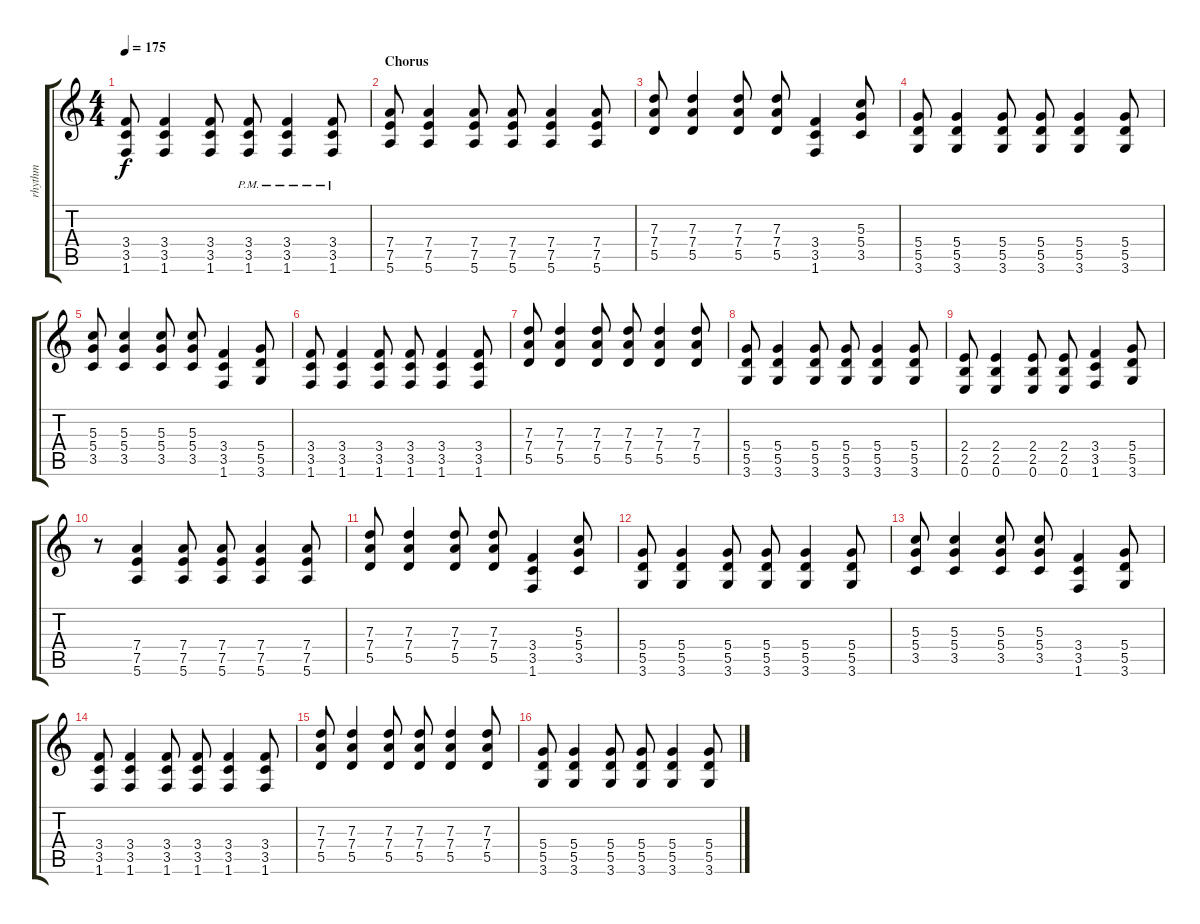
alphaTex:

\track ("rhythm" "rhythm") {instrument distortionguitar}
\staff {score tabs}
\tuning (E4 B3 G3 D3 A2 E2) {hide}
\ts (4 4)
\tempo 175
\clef g2
\ks c
(3.4 3.5 1.6).8{dy f} (3.4 3.5 1.6).4 (3.4 3.5 1.6).8 (3.4{pm} 3.5{pm} 1.6{pm}).8 (3.4{pm} 3.5{pm} 1.6{pm}).4 (3.4{pm} 3.5{pm} 1.6{pm}).8 |
\section ("" "Chorus")
(7.4 7.5 5.6).8 (7.4 7.5 5.6).4 (7.4 7.5 5.6).8 (7.4 7.5 5.6).8 (7.4 7.5 5.6).4 (7.4 7.5 5.6).8 |
(7.3 7.4 5.5).8 (7.3 7.4 5.5).4 (7.3 7.4 5.5).8 (7.3 7.4 5.5).8 (3.4 3.5 1.6).4 (5.3 5.4 3.5).8 |
(5.4 5.5 3.6).8 (5.4 5.5 3.6).4 (5.4 5.5 3.6).8 (5.4 5.5 3.6).8 (5.4 5.5 3.6).4 (5.4 5.5 3.6).8 |
(5.3 5.4 3.5).8 (5.3 5.4 3.5).4 (5.3 5.4 3.5).8 (5.3 5.4 3.5).8 (3.4 3.5 1.6).4 (5.4 5.5 3.6).8 |
(3.4 3.5 1.6).8 (3.4 3.5 1.6).4 (3.4 3.5 1.6).8 (3.4 3.5 1.6).8 (3.4 3.5 1.6).4 (3.4 3.5 1.6).8 |
(7.3 7.4 5.5).8 (7.3 7.4 5.5).4 (7.3 7.4 5.5).8 (7.3 7.4 5.5).8 (7.3 7.4 5.5).4 (7.3 7.4 5.5).8 |
(5.4 5.5 3.6).8 (5.4 5.5 3.6).4 (5.4 5.5 3.6).8 (5.4 5.5 3.6).8 (5.4 5.5 3.6).4 (5.4 5.5 3.6).8 |
(2.4 2.5 0.6).8 (2.4 2.5 0.6).4 (2.4 2.5 0.6).8 (2.4 2.5 0.6).8 (3.4 3.5 1.6).4 (5.4 5.5 3.6).8 |
r.8 (7.4 7.5 5.6).4 (7.4 7.5 5.6).8 (7.4 7.5 5.6).8 (7.4 7.5 5.6).4 (7.4 7.5 5.6).8 |
(7.3 7.4 5.5).8 (7.3 7.4 5.5).4 (7.3 7.4 5.5).8 (7.3 7.4 5.5).8 (3.4 3.5 1.6).4 (5.3 5.4 3.5).8 |
(5.4 5.5 3.6).8 (5.4 5.5 3.6).4 (5.4 5.5 3.6).8 (5.4 5.5 3.6).8 (5.4 5.5 3.6).4 (5.4 5.5 3.6).8 |
(5.3 5.4 3.5).8 (5.3 5.4 3.5).4 (5.3 5.4 3.5).8 (5.3 5.4 3.5).8 (3.4 3.5 1.6).4 (5.4 5.5 3.6).8 |
(3.4 3.5 1.6).8 (3.4 3.5 1.6).4 (3.4 3.5 1.6).8 (3.4 3.5 1.6).8 (3.4 3.5 1.6).4 (3.4 3.5 1.6).8 |
(7.3 7.4 5.5).8 (7.3 7.4 5.5).4 (7.3 7.4 5.5).8 (7.3 7.4 5.5).8 (7.3 7.4 5.5).4 (7.3 7.4 5.5).8 |
(5.4 5.5 3.6).8 (5.4 5.5 3.6).4 (5.4 5.5 3.6).8 (5.4 5.5 3.6).8 (5.4 5.5 3.6).4 (5.4 5.5 3.6).8
